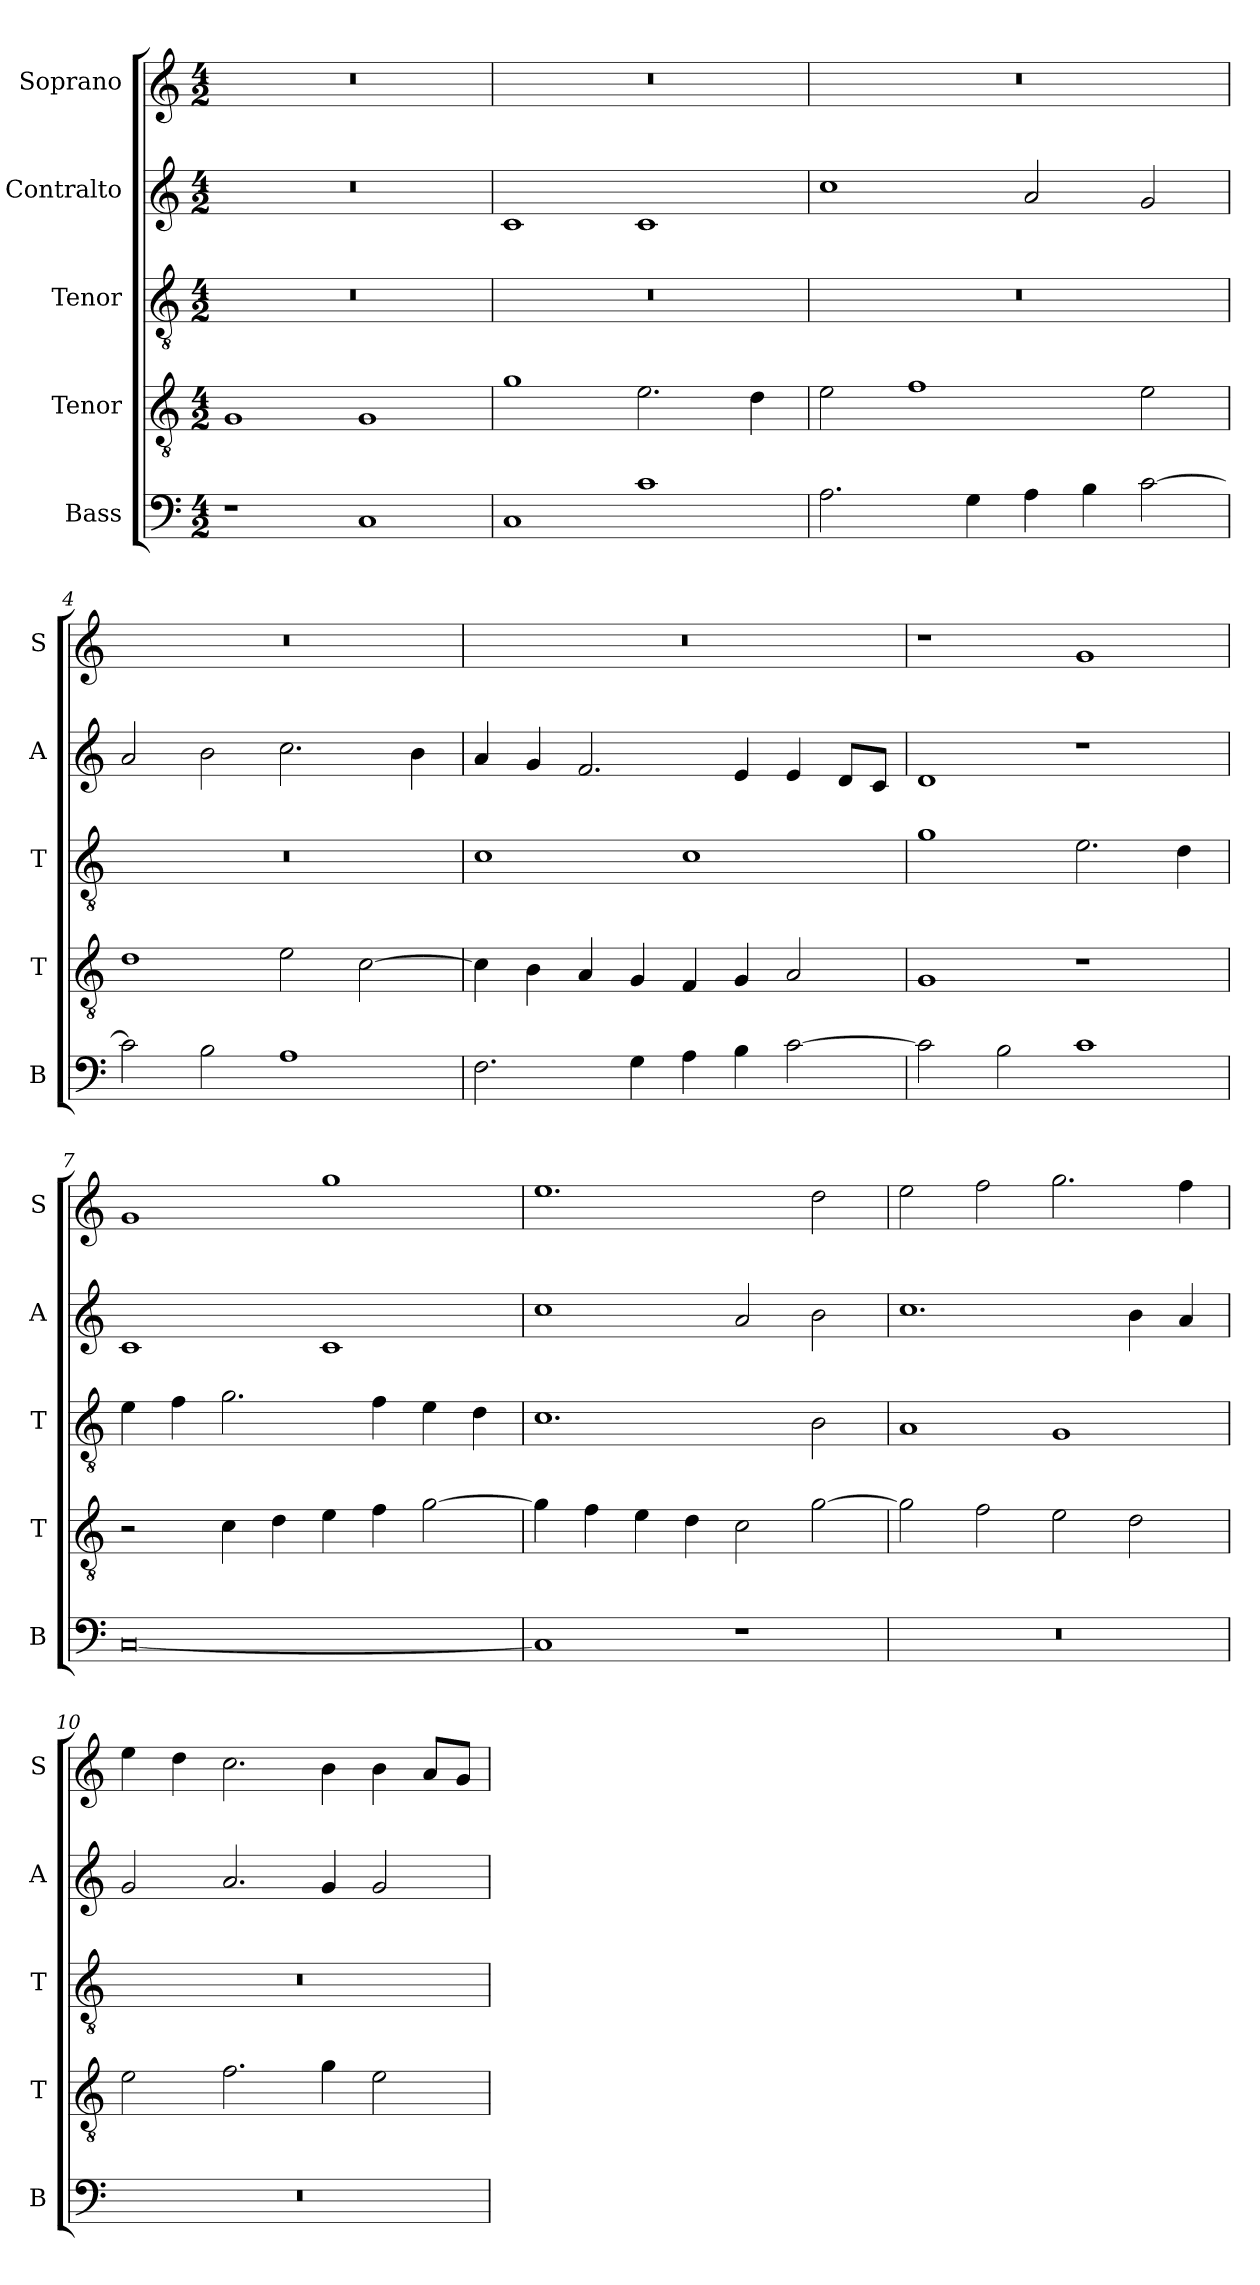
**kern	**kern	**kern	**kern	**kern
*part5	*part4	*part3	*part2	*part1
*staff5	*staff4	*staff3	*staff2	*staff1
*I"Bass	*I"Tenor	*I"Tenor	*I"Contralto	*I"Soprano
*I'B	*I'T	*I'T	*I'A	*I'S
*clefF4	*clefGv2	*clefGv2	*clefG2	*clefG2
*k[]	*k[]	*k[]	*k[]	*k[]
*C:ion	*C:ion	*C:ion	*C:ion	*C:ion
*M4/2	*M4/2	*M4/2	*M4/2	*M4/2
=1	=1	=1	=1	=1
1r	1G	0r	0r	0r
1C	1G	.	.	.
=2	=2	=2	=2	=2
1C	1g	0r	1c	0r
1c	2.e	.	1c	.
.	4d	.	.	.
=3	=3	=3	=3	=3
2.A	2e	0r	1cc	0r
.	1f	.	.	.
4G	.	.	.	.
4A	.	.	2a	.
4B	.	.	.	.
[2c	2e	.	2g	.
=4	=4	=4	=4	=4
2c]	1d	0r	2a	0r
2B	.	.	2b	.
1A	2e	.	2.cc	.
.	[2c	.	.	.
.	.	.	4b	.
=5	=5	=5	=5	=5
2.F	4c]	1c	4a	0r
.	4B	.	4g	.
.	4A	.	2.f	.
4G	4G	.	.	.
4A	4F	1c	.	.
4B	4G	.	4e	.
[2c	2A	.	4e	.
.	.	.	8d/L	.
.	.	.	8c/J	.
=6	=6	=6	=6	=6
2c]	1G	1g	1d	1r
2B	.	.	.	.
1c	1r	2.e	1r	1g
.	.	4d	.	.
=7	=7	=7	=7	=7
[0C	2r	4e	1c	1g
.	.	4f	.	.
.	4c	2.g	.	.
.	4d	.	.	.
.	4e	.	1c	1gg
.	4f	4f	.	.
.	[2g	4e	.	.
.	.	4d	.	.
=8	=8	=8	=8	=8
1C]	4g]	1.c	1cc	1.ee
.	4f	.	.	.
.	4e	.	.	.
.	4d	.	.	.
1r	2c	.	2a	.
.	[2g	2B	2b	2dd
=9	=9	=9	=9	=9
0r	2g]	1A	1.cc	2ee
.	2f	.	.	2ff
.	2e	1G	.	2.gg
.	2d	.	4b	.
.	.	.	4a	4ff
=10	=10	=10	=10	=10
0r	2e	0r	2g	4ee
.	.	.	.	4dd
.	2.f	.	2.a	2.cc
.	4g	.	4g	4b
.	2e	.	2g	4b
.	.	.	.	8a/L
.	.	.	.	8g/J
=	=	=	=	=
*-	*-	*-	*-	*-
